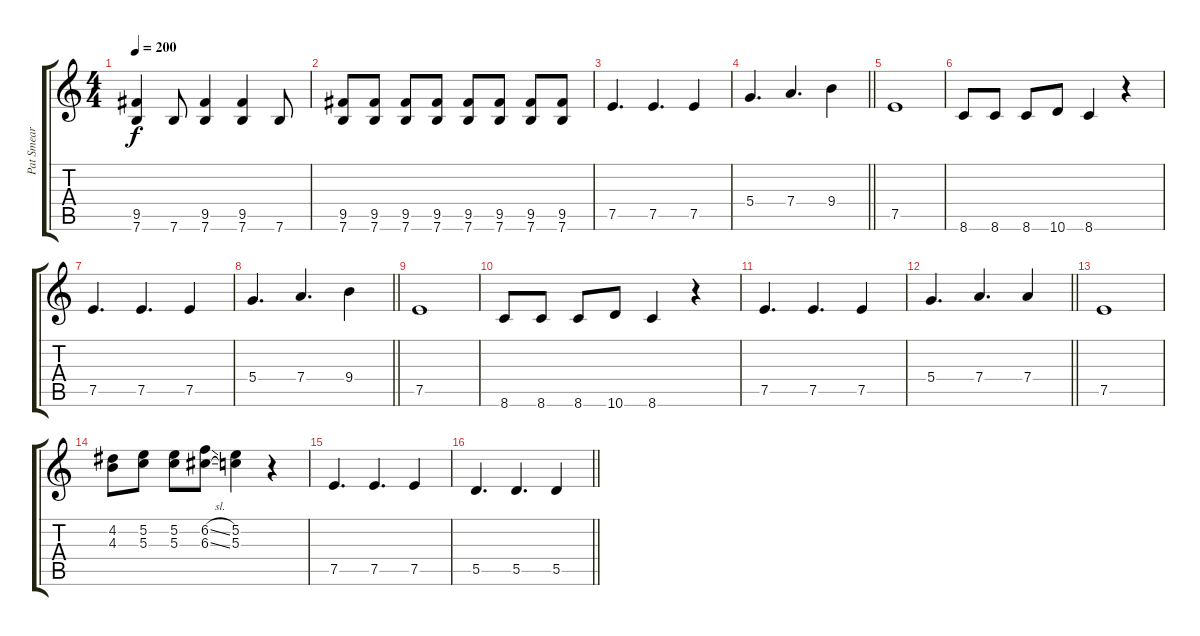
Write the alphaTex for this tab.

\track ("Pat Smear" "Pat Smear") {instrument distortionguitar}
\staff {score tabs}
\tuning (E4 B3 G3 D3 A2 E2) {hide}
\ts (4 4)
\tempo 200
\clef g2
\ks c
(9.5 7.6).4{dy f} 7.6.8 (9.5 7.6).4 (9.5 7.6).4 7.6.8 |
(9.5 7.6).8 (9.5 7.6).8 (9.5 7.6).8 (9.5 7.6).8 (9.5 7.6).8 (9.5 7.6).8 (9.5 7.6).8 (9.5 7.6).8 |
7.5.4{d} 7.5.4{d} 7.5.4 |
\barLineRight lightlight
5.4.4{d} 7.4.4{d} 9.4.4 |
7.5.1 |
8.6.8 8.6.8 8.6.8 10.6.8 8.6.4 r.4 |
7.5.4{d} 7.5.4{d} 7.5.4 |
\barLineRight lightlight
5.4.4{d} 7.4.4{d} 9.4.4 |
7.5.1 |
8.6.8 8.6.8 8.6.8 10.6.8 8.6.4 r.4 |
7.5.4{d} 7.5.4{d} 7.5.4 |
\barLineRight lightlight
5.4.4{d} 7.4.4{d} 7.4.4 |
7.5.1 |
(4.2 4.3).8 (5.2 5.3).8 (5.2 5.3).8 (6.2{sl} 6.3{sl}).8 (5.2 5.3).4 r.4 |
7.5.4{d} 7.5.4{d} 7.5.4 |
\barLineRight lightlight
5.5.4{d} 5.5.4{d} 5.5.4
